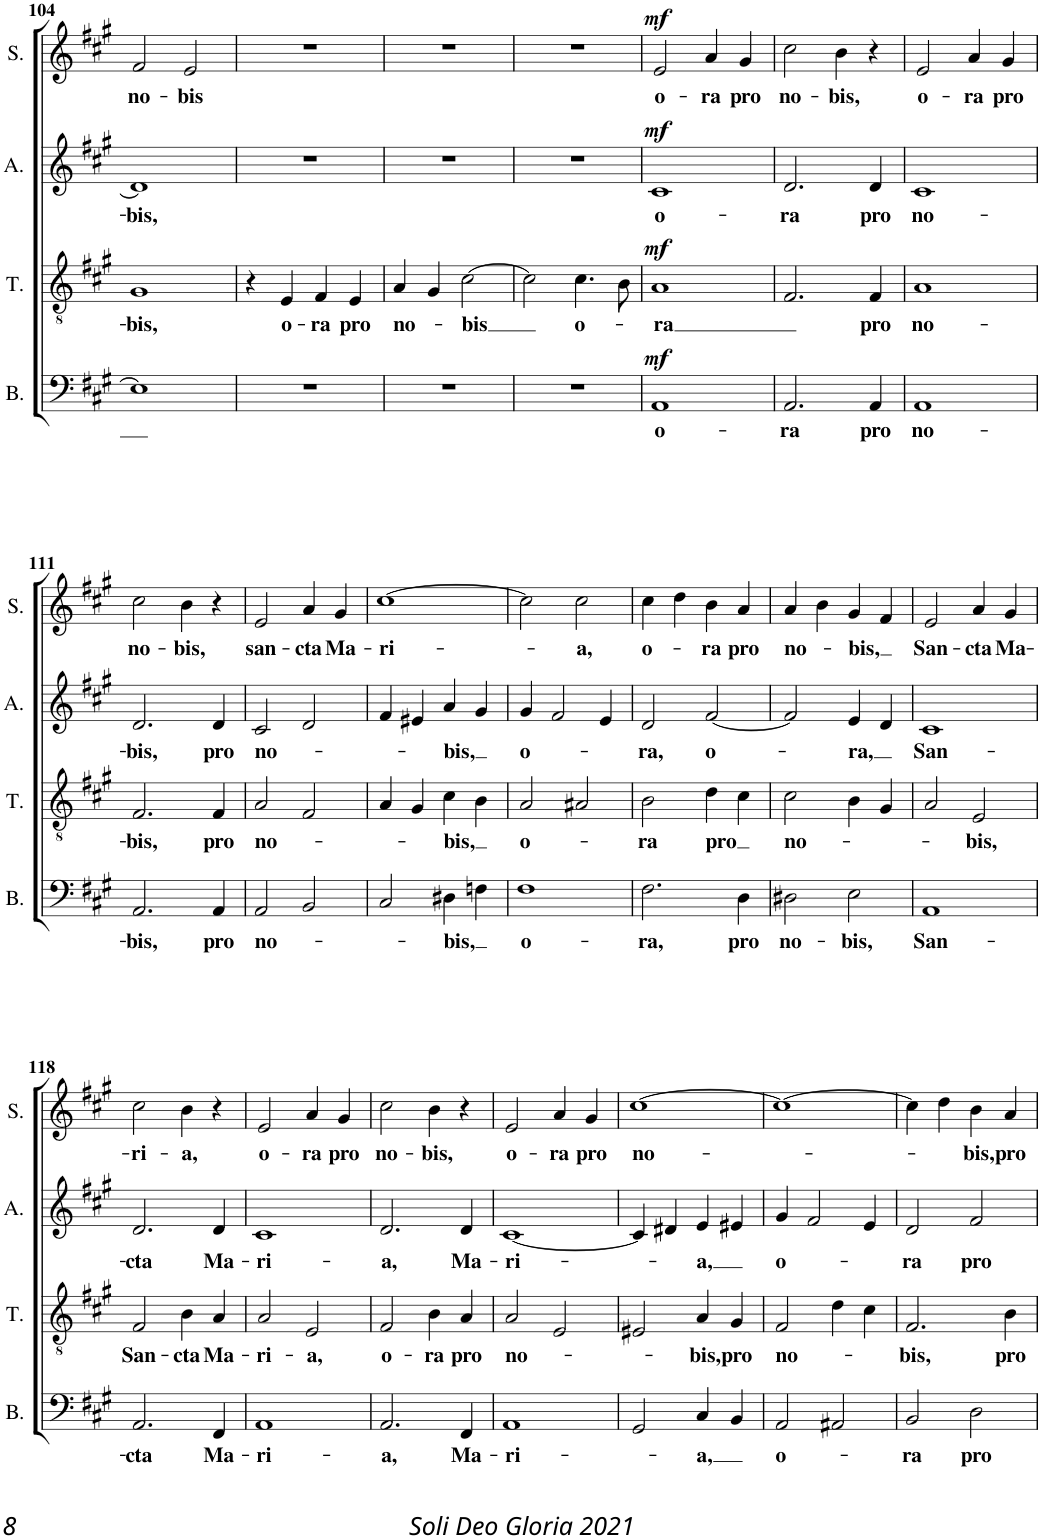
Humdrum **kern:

**kern	**text	**dynam	**kern	**text	**dynam	**kern	**text	**dynam	**kern	**text	**dynam
*part4	*part4	*part4	*part3	*part3	*part3	*part2	*part2	*part2	*part1	*part1	*part1
*staff4	*staff4	*staff4	*staff3	*staff3	*staff3	*staff2	*staff2	*staff2	*staff1	*staff1	*staff1
*I"Bass	*	*	*I"Tenor	*	*	*I"Alto	*	*	*I"Soprano	*	*
*I'B.	*	*	*I'T.	*	*	*I'A.	*	*	*I'S.	*	*
!!LO:PB:g=z
*clefF4	*	*	*clefGv2	*	*	*clefG2	*	*	*clefG2	*	*
*k[f#c#g#]	*	*	*k[f#c#g#]	*	*	*k[f#c#g#]	*	*	*k[f#c#g#]	*	*
*M2/2	*	*	*M2/2	*	*	*M2/2	*	*	*M2/2	*	*
*met(c|)	*	*	*met(c|)	*	*	*met(c|)	*	*	*met(c|)	*	*
=104	=104	=104	=104	=104	=104	=104	=104	=104	=104	=104	=104
!	!	!	!	!LO:LY:b	!	!	!LO:LY:b	!	!	!LO:LY:b	!
1E]	.	.	1G#	-bis,	.	1d]	-bis,	.	2f#/	no-	.
!	!	!	!	!	!	!	!	!	!	!LO:LY:b	!
.	.	.	.	.	.	.	.	.	2e/	-bis	.
=105	=105	=105	=105	=105	=105	=105	=105	=105	=105	=105	=105
1r	.	.	4r	.	.	1r	.	.	1r	.	.
!	!	!	!	!LO:LY:b	!	!	!	!	!	!	!
.	.	.	4E/	o-	.	.	.	.	.	.	.
!	!	!	!	!LO:LY:b	!	!	!	!	!	!	!
.	.	.	4F#/	-ra	.	.	.	.	.	.	.
!	!	!	!	!LO:LY:b	!	!	!	!	!	!	!
.	.	.	4E/	pro	.	.	.	.	.	.	.
=106	=106	=106	=106	=106	=106	=106	=106	=106	=106	=106	=106
!	!	!	!	!LO:LY:b	!	!	!	!	!	!	!
1r	.	.	4A/	no-	.	1r	.	.	1r	.	.
.	.	.	4G#/	.	.	.	.	.	.	.	.
!	!	!	!	!LO:LY:b	!	!	!	!	!	!	!
.	.	.	[2c#\	-bis	.	.	.	.	.	.	.
=107	=107	=107	=107	=107	=107	=107	=107	=107	=107	=107	=107
1r	.	.	2c#\]	.	.	1r	.	.	1r	.	.
!	!	!	!	!LO:LY:b	!	!	!	!	!	!	!
.	.	.	4.c#\	o-	.	.	.	.	.	.	.
.	.	.	8B\	.	.	.	.	.	.	.	.
=108	=108	=108	=108	=108	=108	=108	=108	=108	=108	=108	=108
!	!LO:LY:b	!LO:DY:a	!	!LO:LY:b	!LO:DY:a	!	!LO:LY:b	!LO:DY:a	!	!LO:LY:b	!LO:DY:a
1AA	o-	mf	1A	-ra	mf	1c#	o-	mf	2e/	o-	mf
!	!	!	!	!	!	!	!	!	!	!LO:LY:b	!
.	.	.	.	.	.	.	.	.	4a/	-ra	.
!	!	!	!	!	!	!	!	!	!	!LO:LY:b	!
.	.	.	.	.	.	.	.	.	4g#/	pro	.
=109	=109	=109	=109	=109	=109	=109	=109	=109	=109	=109	=109
!	!LO:LY:b	!	!	!	!	!	!LO:LY:b	!	!	!LO:LY:b	!
2.AA/	-ra	.	2.F#/	.	.	2.d/	-ra	.	2cc#\	no-	.
!	!	!	!	!	!	!	!	!	!	!LO:LY:b	!
.	.	.	.	.	.	.	.	.	4b\	-bis,	.
!	!LO:LY:b	!	!	!LO:LY:b	!	!	!LO:LY:b	!	!	!	!
4AA/	pro	.	4F#/	pro	.	4d/	pro	.	4r	.	.
=110	=110	=110	=110	=110	=110	=110	=110	=110	=110	=110	=110
!	!LO:LY:b	!	!	!LO:LY:b	!	!	!LO:LY:b	!	!	!LO:LY:b	!
1AA	no-	.	1A	no-	.	1c#	no-	.	2e/	o-	.
!	!	!	!	!	!	!	!	!	!	!LO:LY:b	!
.	.	.	.	.	.	.	.	.	4a/	-ra	.
!	!	!	!	!	!	!	!	!	!	!LO:LY:b	!
.	.	.	.	.	.	.	.	.	4g#/	pro	.
!!LO:LB:g=z
=111	=111	=111	=111	=111	=111	=111	=111	=111	=111	=111	=111
!	!LO:LY:b	!	!	!LO:LY:b	!	!	!LO:LY:b	!	!	!LO:LY:b	!
2.AA/	-bis,	.	2.F#/	-bis,	.	2.d/	-bis,	.	2cc#\	no-	.
!	!	!	!	!	!	!	!	!	!	!LO:LY:b	!
.	.	.	.	.	.	.	.	.	4b\	-bis,	.
!	!LO:LY:b	!	!	!LO:LY:b	!	!	!LO:LY:b	!	!	!	!
4AA/	pro	.	4F#/	pro	.	4d/	pro	.	4r	.	.
=112	=112	=112	=112	=112	=112	=112	=112	=112	=112	=112	=112
!	!LO:LY:b	!	!	!LO:LY:b	!	!	!LO:LY:b	!	!	!LO:LY:b	!
2AA/	no-	.	2A/	no-	.	2c#/	no-	.	2e/	san-	.
!	!	!	!	!	!	!	!	!	!	!LO:LY:b	!
2BB/	.	.	2F#/	.	.	2d/	.	.	4a/	-cta	.
!	!	!	!	!	!	!	!	!	!	!LO:LY:b	!
.	.	.	.	.	.	.	.	.	4g#/	Ma-	.
=113	=113	=113	=113	=113	=113	=113	=113	=113	=113	=113	=113
!	!	!	!	!	!	!	!	!	!	!LO:LY:b	!
2C#/	.	.	4A/	.	.	4f#/	.	.	[1cc#	-ri-	.
.	.	.	4G#/	.	.	4e#X/	.	.	.	.	.
!	!LO:LY:b	!	!	!LO:LY:b	!	!	!LO:LY:b	!	!	!	!
4D#X\	-bis,	.	4c#\	-bis,	.	4a/	-bis,	.	.	.	.
4Fn\	.	.	4B\	.	.	4g#/	.	.	.	.	.
=114	=114	=114	=114	=114	=114	=114	=114	=114	=114	=114	=114
!	!LO:LY:b	!	!	!LO:LY:b	!	!	!LO:LY:b	!	!	!	!
1F#	o-	.	2A/	o-	.	4g#/	o-	.	2cc#\]	.	.
.	.	.	.	.	.	2f#/	.	.	.	.	.
!	!	!	!	!	!	!	!	!	!	!LO:LY:b	!
.	.	.	2A#X/	.	.	.	.	.	2cc#\	-a,	.
.	.	.	.	.	.	4e/	.	.	.	.	.
=115	=115	=115	=115	=115	=115	=115	=115	=115	=115	=115	=115
!	!LO:LY:b	!	!	!LO:LY:b	!	!	!LO:LY:b	!	!	!LO:LY:b	!
2.F#\	-ra,	.	2B\	-ra	.	2d/	-ra,	.	4cc#\	o-	.
.	.	.	.	.	.	.	.	.	4dd\	.	.
!	!	!	!	!LO:LY:b	!	!	!LO:LY:b	!	!	!LO:LY:b	!
.	.	.	4d\	pro	.	[2f#/	o-	.	4b\	-ra	.
!	!LO:LY:b	!	!	!	!	!	!	!	!	!LO:LY:b	!
4D\	pro	.	4c#\	.	.	.	.	.	4a/	pro	.
=116	=116	=116	=116	=116	=116	=116	=116	=116	=116	=116	=116
!	!LO:LY:b	!	!	!LO:LY:b	!	!	!	!	!	!LO:LY:b	!
2D#X\	no-	.	2c#\	no-	.	2f#/]	.	.	4a/	no-	.
.	.	.	.	.	.	.	.	.	4b\	.	.
!	!LO:LY:b	!	!	!	!	!	!LO:LY:b	!	!	!LO:LY:b	!
2E\	-bis,	.	4B\	.	.	4e/	-ra,	.	4g#/	-bis,	.
.	.	.	4G#/	.	.	4d/	.	.	4f#/	.	.
=117	=117	=117	=117	=117	=117	=117	=117	=117	=117	=117	=117
!	!LO:LY:b	!	!	!	!	!	!LO:LY:b	!	!	!LO:LY:b	!
1AA	San-	.	2A/	.	.	1c#	San-	.	2e/	San-	.
!	!	!	!	!LO:LY:b	!	!	!	!	!	!LO:LY:b	!
.	.	.	2E/	-bis,	.	.	.	.	4a/	-cta	.
!	!	!	!	!	!	!	!	!	!	!LO:LY:b	!
.	.	.	.	.	.	.	.	.	4g#/	Ma-	.
!!LO:LB:g=z
=118	=118	=118	=118	=118	=118	=118	=118	=118	=118	=118	=118
!	!LO:LY:b	!	!	!LO:LY:b	!	!	!LO:LY:b	!	!	!LO:LY:b	!
2.AA/	-cta	.	2F#/	San-	.	2.d/	-cta	.	2cc#\	-ri-	.
!	!	!	!	!LO:LY:b	!	!	!	!	!	!LO:LY:b	!
.	.	.	4B\	-cta	.	.	.	.	4b\	-a,	.
!	!LO:LY:b	!	!	!LO:LY:b	!	!	!LO:LY:b	!	!	!	!
4FF#/	Ma-	.	4A/	Ma-	.	4d/	Ma-	.	4r	.	.
=119	=119	=119	=119	=119	=119	=119	=119	=119	=119	=119	=119
!	!LO:LY:b	!	!	!LO:LY:b	!	!	!LO:LY:b	!	!	!LO:LY:b	!
1AA	-ri-	.	2A/	-ri-	.	1c#	-ri-	.	2e/	o-	.
!	!	!	!	!LO:LY:b	!	!	!	!	!	!LO:LY:b	!
.	.	.	2E/	-a,	.	.	.	.	4a/	-ra	.
!	!	!	!	!	!	!	!	!	!	!LO:LY:b	!
.	.	.	.	.	.	.	.	.	4g#/	pro	.
=120	=120	=120	=120	=120	=120	=120	=120	=120	=120	=120	=120
!	!LO:LY:b	!	!	!LO:LY:b	!	!	!LO:LY:b	!	!	!LO:LY:b	!
2.AA/	-a,	.	2F#/	o-	.	2.d/	-a,	.	2cc#\	no-	.
!	!	!	!	!LO:LY:b	!	!	!	!	!	!LO:LY:b	!
.	.	.	4B\	-ra	.	.	.	.	4b\	-bis,	.
!	!LO:LY:b	!	!	!LO:LY:b	!	!	!LO:LY:b	!	!	!	!
4FF#/	Ma-	.	4A/	pro	.	4d/	Ma-	.	4r	.	.
=121	=121	=121	=121	=121	=121	=121	=121	=121	=121	=121	=121
!	!LO:LY:b	!	!	!LO:LY:b	!	!	!LO:LY:b	!	!	!LO:LY:b	!
1AA	-ri-	.	2A/	no-	.	[1c#	-ri-	.	2e/	o-	.
!	!	!	!	!	!	!	!	!	!	!LO:LY:b	!
.	.	.	2E/	.	.	.	.	.	4a/	-ra	.
!	!	!	!	!	!	!	!	!	!	!LO:LY:b	!
.	.	.	.	.	.	.	.	.	4g#/	pro	.
=122	=122	=122	=122	=122	=122	=122	=122	=122	=122	=122	=122
!	!	!	!	!	!	!	!	!	!	!LO:LY:b	!
2GG#/	.	.	2E#X/	.	.	4c#/]	.	.	[1cc#	no-	.
.	.	.	.	.	.	4d#X/	.	.	.	.	.
!	!LO:LY:b	!	!	!LO:LY:b	!	!	!LO:LY:b	!	!	!	!
4C#/	-a,	.	4A/	-bis,	.	4e/	-a,	.	.	.	.
!	!	!	!	!LO:LY:b	!	!	!	!	!	!	!
4BB/	.	.	4G#/	pro	.	4e#X/	.	.	.	.	.
=123	=123	=123	=123	=123	=123	=123	=123	=123	=123	=123	=123
!	!LO:LY:b	!	!	!LO:LY:b	!	!	!LO:LY:b	!	!	!	!
2AA/	o-	.	2F#/	no-	.	4g#/	o-	.	1cc#_	.	.
.	.	.	.	.	.	2f#/	.	.	.	.	.
2AA#X/	.	.	4d\	.	.	.	.	.	.	.	.
.	.	.	4c#\	.	.	4e/	.	.	.	.	.
=124	=124	=124	=124	=124	=124	=124	=124	=124	=124	=124	=124
!	!LO:LY:b	!	!	!LO:LY:b	!	!	!LO:LY:b	!	!	!	!
2BB/	-ra	.	2.F#/	-bis,	.	2d/	-ra	.	4cc#\]	.	.
.	.	.	.	.	.	.	.	.	4dd\	.	.
!	!LO:LY:b	!	!	!	!	!	!LO:LY:b	!	!	!LO:LY:b	!
2D\	pro	.	.	.	.	2f#/	pro	.	4b\	-bis,	.
!	!	!	!	!LO:LY:b	!	!	!	!	!	!LO:LY:b	!
.	.	.	4B\	pro	.	.	.	.	4a/	pro	.
=	=	=	=	=	=	=	=	=	=	=	=
*-	*-	*-	*-	*-	*-	*-	*-	*-	*-	*-	*-
